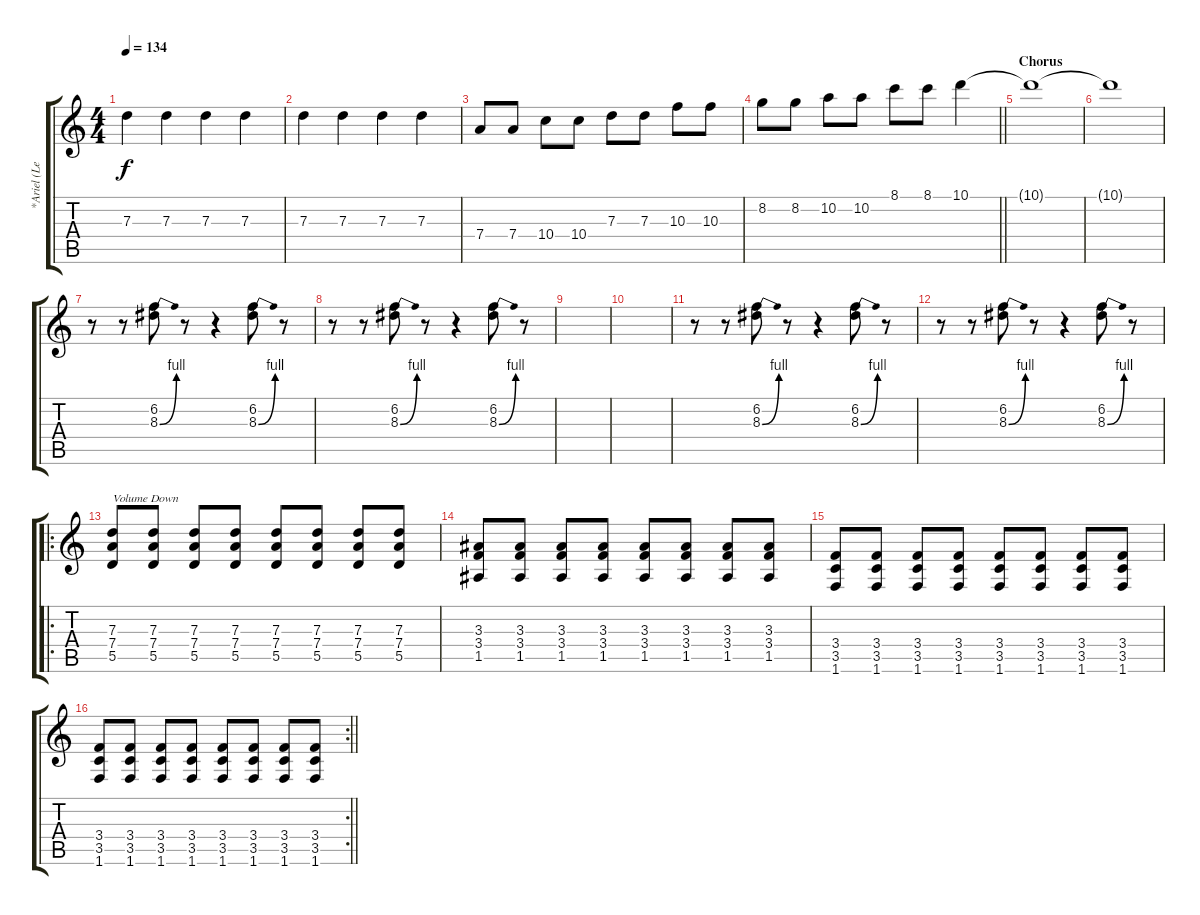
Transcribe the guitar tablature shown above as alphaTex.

\track ("*Ariel (Lead Guitar)]" "*Ariel (Le") {instrument overdrivenguitar}
\staff {score tabs}
\tuning (E4 B3 G3 D3 A2 E2) {hide}
\ts (4 4)
\tempo 134
\clef g2
\ks c
7.3.4{dy f} 7.3.4 7.3.4 7.3.4 |
7.3.4 7.3.4 7.3.4 7.3.4 |
7.4.8 7.4.8 10.4.8 10.4.8 7.3.8 7.3.8 10.3.8 10.3.8 |
\barLineRight lightlight
8.2.8 8.2.8 10.2.8 10.2.8 8.1.8 8.1.8 10.1.4 |
\section ("" "Chorus")
10.1{t}.1 |
10.1{t}.1 |
r.8{instrument overdrivenguitar} r.8 (6.2 8.3{be (bend 0 0 60 4)}).8 r.8 r.4 (6.2 8.3{be (bend 0 0 60 4)}).8 r.8 |
r.8 r.8 (6.2 8.3{be (bend 0 0 60 4)}).8 r.8 r.4 (6.2 8.3{be (bend 0 0 60 4)}).8 r.8 |
|
|
r.8{volume 12} r.8 (6.2 8.3{be (bend 0 0 60 4)}).8 r.8 r.4 (6.2 8.3{be (bend 0 0 60 4)}).8 r.8 |
r.8 r.8 (6.2 8.3{be (bend 0 0 60 4)}).8 r.8 r.4 (6.2 8.3{be (bend 0 0 60 4)}).8 r.8 |
\ro
(7.3 7.4 5.5).8{txt "Volume Down" volume 8} (7.3 7.4 5.5).8 (7.3 7.4 5.5).8 (7.3 7.4 5.5).8 (7.3 7.4 5.5).8 (7.3 7.4 5.5).8 (7.3 7.4 5.5).8 (7.3 7.4 5.5).8 |
(3.3 3.4 1.5).8 (3.3 3.4 1.5).8 (3.3 3.4 1.5).8 (3.3 3.4 1.5).8 (3.3 3.4 1.5).8 (3.3 3.4 1.5).8 (3.3 3.4 1.5).8 (3.3 3.4 1.5).8 |
(3.4 3.5 1.6).8 (3.4 3.5 1.6).8 (3.4 3.5 1.6).8 (3.4 3.5 1.6).8 (3.4 3.5 1.6).8 (3.4 3.5 1.6).8 (3.4 3.5 1.6).8 (3.4 3.5 1.6).8 |
\rc 2
\barLineRight lightlight
(3.4 3.5 1.6).8 (3.4 3.5 1.6).8 (3.4 3.5 1.6).8 (3.4 3.5 1.6).8 (3.4 3.5 1.6).8 (3.4 3.5 1.6).8 (3.4 3.5 1.6).8 (3.4 3.5 1.6).8
